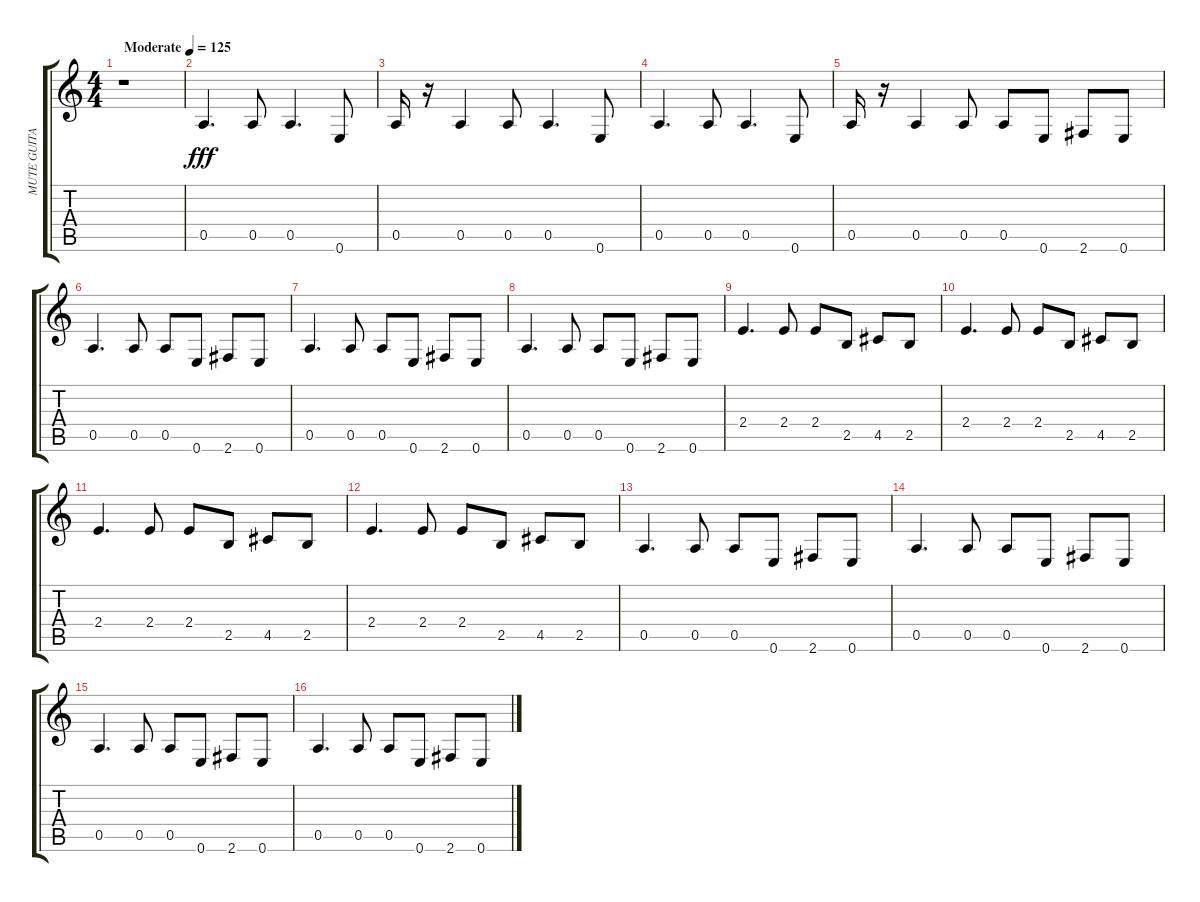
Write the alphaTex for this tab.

\track ("MUTE GUITAR" "MUTE GUITA") {instrument electricguitarmuted}
\staff {score tabs}
\tuning (E4 B3 G3 D3 A2 E2) {hide}
\ts (4 4)
\tempo (125 "Moderate")
\clef g2
\ks c
r.1{dy fff instrument electricguitarmuted} |
0.5.4{d} 0.5.8 0.5.4{d} 0.6.8 |
0.5.16 r.16 0.5.4 0.5.8 0.5.4{d} 0.6.8 |
0.5.4{d} 0.5.8 0.5.4{d} 0.6.8 |
0.5.16 r.16 0.5.4 0.5.8 0.5.8 0.6.8 2.6.8 0.6.8 |
0.5.4{d} 0.5.8 0.5.8 0.6.8 2.6.8 0.6.8 |
0.5.4{d} 0.5.8 0.5.8 0.6.8 2.6.8 0.6.8 |
0.5.4{d} 0.5.8 0.5.8 0.6.8 2.6.8 0.6.8 |
2.4.4{d} 2.4.8 2.4.8 2.5.8 4.5.8 2.5.8 |
2.4.4{d} 2.4.8 2.4.8 2.5.8 4.5.8 2.5.8 |
2.4.4{d} 2.4.8 2.4.8 2.5.8 4.5.8 2.5.8 |
2.4.4{d} 2.4.8 2.4.8 2.5.8 4.5.8 2.5.8 |
0.5.4{d} 0.5.8 0.5.8 0.6.8 2.6.8 0.6.8 |
0.5.4{d} 0.5.8 0.5.8 0.6.8 2.6.8 0.6.8 |
0.5.4{d} 0.5.8 0.5.8 0.6.8 2.6.8 0.6.8 |
0.5.4{d} 0.5.8 0.5.8 0.6.8 2.6.8 0.6.8
